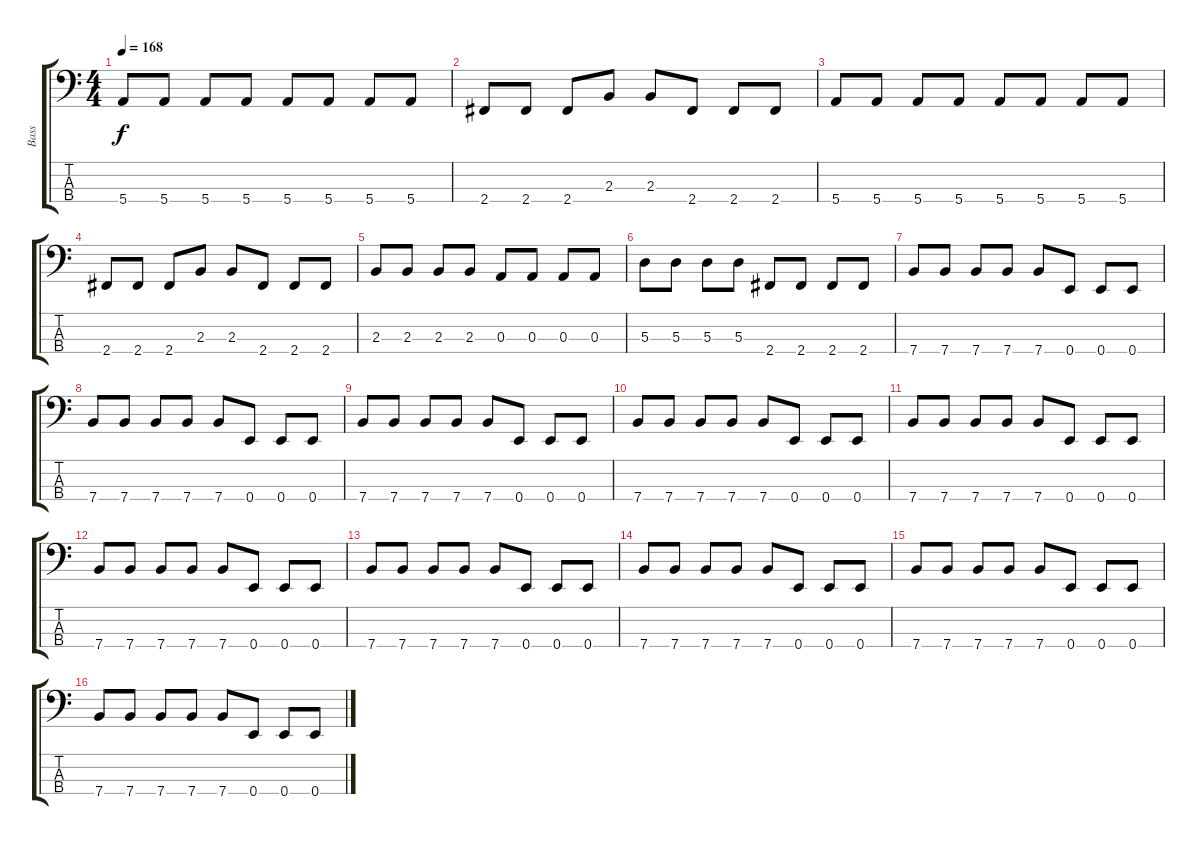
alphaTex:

\track ("Bass" "Bass") {instrument electricbasspick}
\staff {score tabs}
\tuning (G2 D2 A1 E1) {hide}
\ts (4 4)
\tempo 168
\clef f4
\ks c
5.4.8{dy f} 5.4.8 5.4.8 5.4.8 5.4.8 5.4.8 5.4.8 5.4.8 |
2.4.8 2.4.8 2.4.8 2.3.8 2.3.8 2.4.8 2.4.8 2.4.8 |
5.4.8 5.4.8 5.4.8 5.4.8 5.4.8 5.4.8 5.4.8 5.4.8 |
2.4.8 2.4.8 2.4.8 2.3.8 2.3.8 2.4.8 2.4.8 2.4.8 |
2.3.8 2.3.8 2.3.8 2.3.8 0.3.8 0.3.8 0.3.8 0.3.8 |
5.3.8 5.3.8 5.3.8 5.3.8 2.4.8 2.4.8 2.4.8 2.4.8 |
7.4.8 7.4.8 7.4.8 7.4.8 7.4.8 0.4.8 0.4.8 0.4.8 |
7.4.8 7.4.8 7.4.8 7.4.8 7.4.8 0.4.8 0.4.8 0.4.8 |
7.4.8 7.4.8 7.4.8 7.4.8 7.4.8 0.4.8 0.4.8 0.4.8 |
7.4.8 7.4.8 7.4.8 7.4.8 7.4.8 0.4.8 0.4.8 0.4.8 |
7.4.8 7.4.8 7.4.8 7.4.8 7.4.8 0.4.8 0.4.8 0.4.8 |
7.4.8 7.4.8 7.4.8 7.4.8 7.4.8 0.4.8 0.4.8 0.4.8 |
7.4.8 7.4.8 7.4.8 7.4.8 7.4.8 0.4.8 0.4.8 0.4.8 |
7.4.8 7.4.8 7.4.8 7.4.8 7.4.8 0.4.8 0.4.8 0.4.8 |
7.4.8 7.4.8 7.4.8 7.4.8 7.4.8 0.4.8 0.4.8 0.4.8 |
7.4.8 7.4.8 7.4.8 7.4.8 7.4.8 0.4.8 0.4.8 0.4.8
